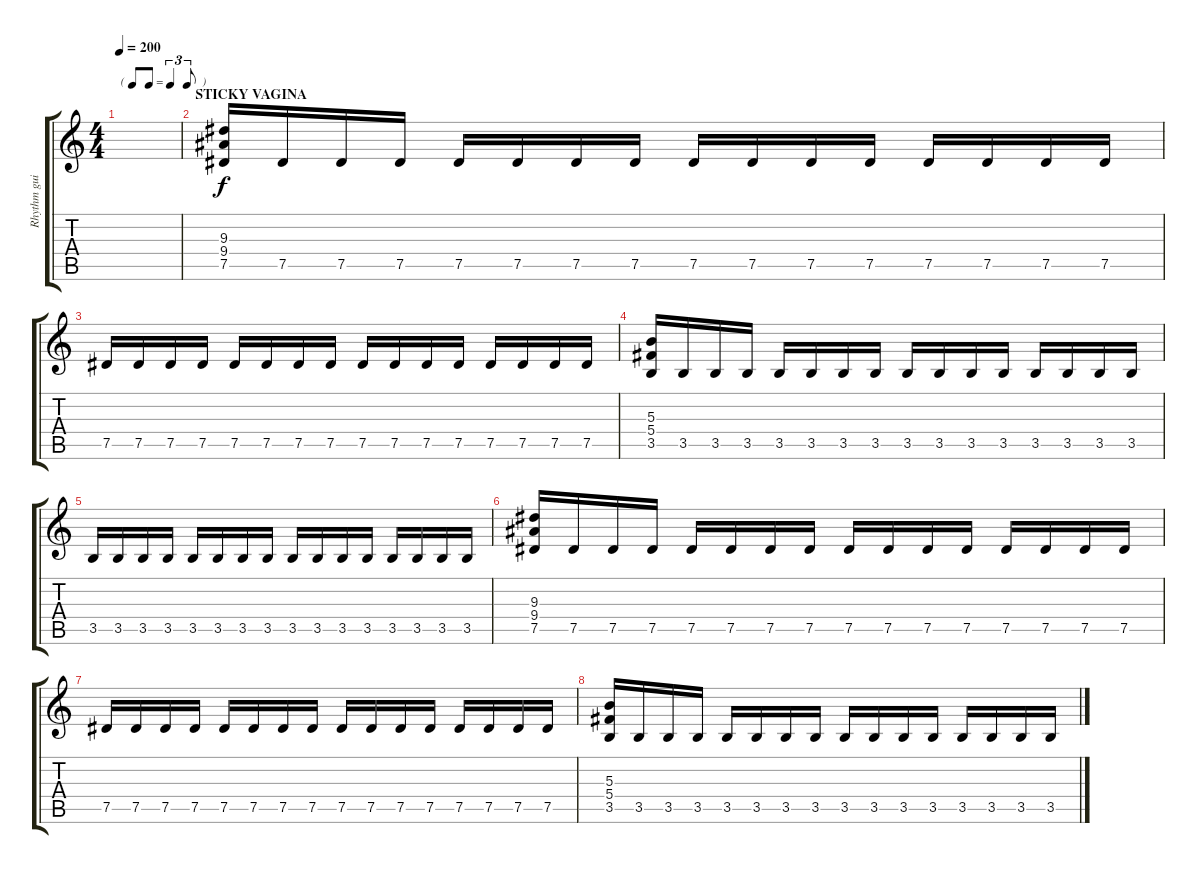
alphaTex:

\track ("Rhythm guitar 2 (retard 2)" "Rhythm gui") {instrument overdrivenguitar}
\staff {score tabs}
\tuning (Eb4 Bb3 Gb3 Db3 Ab2 Eb2) {hide}
\ts (4 4)
\tf triplet8th
\tempo 200
\clef g2
\ks c
|
\section ("" "STICKY VAGINA")
(9.3 9.4 7.5).16 7.5.16 7.5.16 7.5.16 7.5.16 7.5.16 7.5.16 7.5.16 7.5.16 7.5.16 7.5.16 7.5.16 7.5.16 7.5.16 7.5.16 7.5.16 |
7.5.16 7.5.16 7.5.16 7.5.16 7.5.16 7.5.16 7.5.16 7.5.16 7.5.16 7.5.16 7.5.16 7.5.16 7.5.16 7.5.16 7.5.16 7.5.16 |
(5.3 5.4 3.5).16 3.5.16 3.5.16 3.5.16 3.5.16 3.5.16 3.5.16 3.5.16 3.5.16 3.5.16 3.5.16 3.5.16 3.5.16 3.5.16 3.5.16 3.5.16 |
3.5.16 3.5.16 3.5.16 3.5.16 3.5.16 3.5.16 3.5.16 3.5.16 3.5.16 3.5.16 3.5.16 3.5.16 3.5.16 3.5.16 3.5.16 3.5.16 |
(9.3 9.4 7.5).16 7.5.16 7.5.16 7.5.16 7.5.16 7.5.16 7.5.16 7.5.16 7.5.16 7.5.16 7.5.16 7.5.16 7.5.16 7.5.16 7.5.16 7.5.16 |
7.5.16 7.5.16 7.5.16 7.5.16 7.5.16 7.5.16 7.5.16 7.5.16 7.5.16 7.5.16 7.5.16 7.5.16 7.5.16 7.5.16 7.5.16 7.5.16 |
(5.3 5.4 3.5).16 3.5.16 3.5.16 3.5.16 3.5.16 3.5.16 3.5.16 3.5.16 3.5.16 3.5.16 3.5.16 3.5.16 3.5.16 3.5.16 3.5.16 3.5.16
